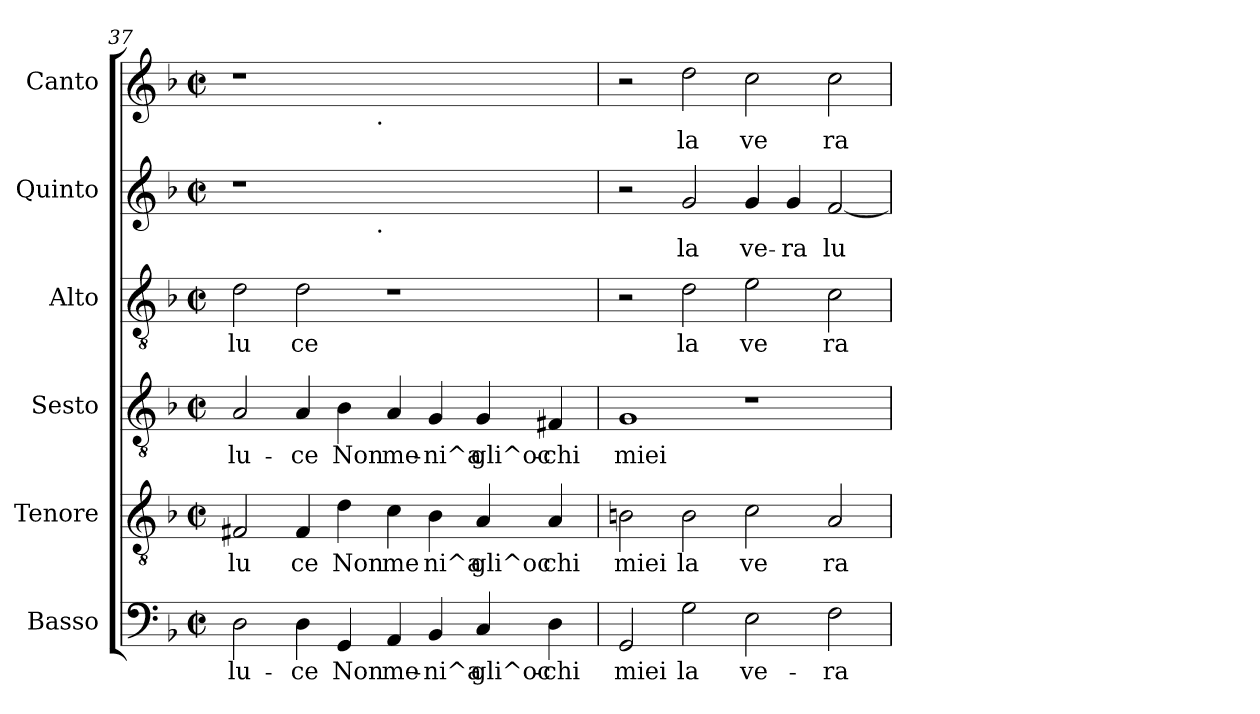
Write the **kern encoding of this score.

**kern	**text	**kern	**text	**kern	**text	**kern	**text	**kern	**text	**kern	**text
*part6	*part6	*part5	*part5	*part4	*part4	*part3	*part3	*part2	*part2	*part1	*part1
*staff6	*staff6	*staff5	*staff5	*staff4	*staff4	*staff3	*staff3	*staff2	*staff2	*staff1	*staff1
*I"Basso	*	*I"Tenore	*	*I"Sesto	*	*I"Alto	*	*I"Quinto	*	*I"Canto	*
*clefF4	*	*clefGv2	*	*clefGv2	*	*clefGv2	*	*clefG2	*	*clefG2	*
*ITrd-3c-5	*	*ITrd-3c-5	*	*ITrd-3c-5	*	*ITrd-3c-5	*	*ITrd-3c-5	*	*	*
*k[b-e-]	*	*k[b-e-]	*	*k[b-e-]	*	*k[b-e-]	*	*k[b-e-]	*	*k[b-]	*
*B-:	*	*B-:	*	*B-:	*	*B-:	*	*B-:	*	*F:	*
*M2/2	*	*M2/2	*	*M2/2	*	*M2/2	*	*M2/2	*	*M2/2	*
*met(c|)	*	*met(c|)	*	*met(c|)	*	*met(c|)	*	*met(c|)	*	*met(c|)	*
=37	=37	=37	=37	=37	=37	=37	=37	=37	=37	=37	=37
!	!LO:LY:b:cj	!	!LO:LY:b:cj	!	!LO:LY:b:cj	!	!LO:LY:b:cj	!	!	!	!
*	*	*	*	*	*	*	*	*^	*	*^	*
2G\	lu-	2Bn/	lu	2d/	lu-	2g\	lu	1r	2ryy	.	1r	2ryy	.
!	!LO:LY:b:cj	!	!LO:LY:b:cj	!	!LO:LY:b:cj	!	!LO:LY:b:cj	!	!	!	!	!	!
4G\	-ce	4B/	ce	4d/	-ce	2g\	ce	.	4...ryy	.	.	4...ryy	.
!	!LO:LY:b:cj	!	!LO:LY:b:cj	!	!LO:LY:b:cj	!	!	!	!	!	!	!	!
4C/	Non	4g\	Non	4e-\	Non	.	.	.	.	.	.	.	.
!	!	!	!	!	!	!	!	!	!	!	!	!LO:TX:b:t=.	!
!	!	!	!	!	!	!	!	!	!LO:TX:b:t=.	!	!	!	!
.	.	.	.	.	.	.	.	.	1ryy	.	.	1ryy	.
!	!LO:LY:b:cj	!	!LO:LY:b:cj	!	!LO:LY:b:cj	!	!	!	!	!	!	!	!
4D/	me-	4f\	me	4d/	me-	1r	.	1ryy	.	.	1ryy	.	.
!	!LO:LY:b:cj	!	!LO:LY:b:cj	!	!LO:LY:b:cj	!	!	!	!	!	!	!	!
4E-/	-ni^a	4e-\	ni^a	4c/	-ni^a	.	.	.	.	.	.	.	.
!	!LO:LY:b:cj	!	!LO:LY:b:cj	!	!LO:LY:b:cj	!	!	!	!	!	!	!	!
4F/	gli^oc-	4d/	gli^oc	4c/	gli^oc-	.	.	.	.	.	.	.	.
!	!LO:LY:b:cj	!	!LO:LY:b:cj	!	!LO:LY:b:cj	!	!	!	!	!	!	!	!
4G\	-chi	4d/	chi	4Bn/	-chi	.	.	.	.	.	.	.	.
.	.	.	.	.	.	.	.	.	32ryy	.	.	32ryy	.
!!LO:PB:g=z
=38	=38	=38	=38	=38	=38	=38	=38	=38	=38	=38	=38	=38	=38
!	!LO:LY:b:cj	!	!LO:LY:b:cj	!	!LO:LY:b:cj	!	!	!	!	!	!	!	!
*	*	*	*	*	*	*	*	*v	*v	*	*	*	*
*	*	*	*	*	*	*	*	*	*	*v	*v	*
2C/	miei	2en\	miei	1c	miei	2r	.	2r	.	2r	.
!	!LO:LY:b:cj	!	!LO:LY:b:cj	!	!	!	!LO:LY:b:cj	!	!LO:LY:b:cj	!	!LO:LY:b:cj
2c\	la	2e\	la	.	.	2g\	la	2cc/	la	2dd\	la
!	!LO:LY:b:cj	!	!LO:LY:b:cj	!	!	!	!LO:LY:b:cj	!	!LO:LY:b:cj	!	!LO:LY:b:cj
2A\	ve-	2f\	ve	1r	.	2a\	ve	4cc/	ve-	2cc\	ve
!	!	!	!	!	!	!	!	!	!LO:LY:b:cj	!	!
.	.	.	.	.	.	.	.	4cc/	-ra	.	.
!	!LO:LY:b:cj	!	!LO:LY:b:cj	!	!	!	!LO:LY:b:cj	!	!LO:LY:b:cj	!	!LO:LY:b:cj
2B-\	-ra	2d/	ra	.	.	2f\	ra	[<2b-/	lu-	2cc\	ra
=	=	=	=	=	=	=	=	=	=	=	=
*-	*-	*-	*-	*-	*-	*-	*-	*-	*-	*-	*-
